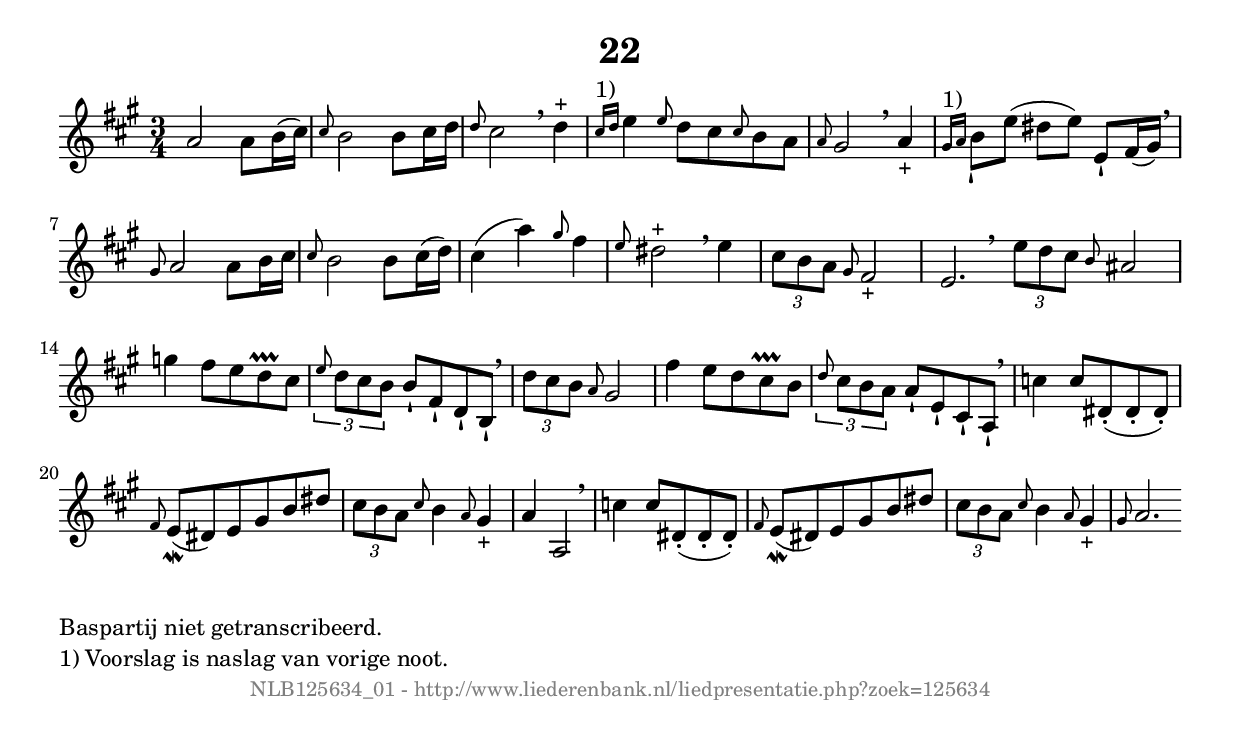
%
% produced by wce2krn 1.64 (7 June 2014)
%
\version"2.16"
#(append! paper-alist '(("long" . (cons (* 210 mm) (* 2000 mm)))))
#(set-default-paper-size "long")
sb = {\breathe}
mBreak = {\breathe }
bBreak = {\breathe }
x = {\once\override NoteHead #'style = #'cross }
gl=\glissando
itime={\override Staff.TimeSignature #'stencil = ##f }
ficta = {\once\set suggestAccidentals = ##t}
fine = {\once\override Score.RehearsalMark #'self-alignment-X = #1 \mark \markup {\italic{Fine}}}
dc = {\once\override Score.RehearsalMark #'self-alignment-X = #1 \mark \markup {\italic{D.C.}}}
dcf = {\once\override Score.RehearsalMark #'self-alignment-X = #1 \mark \markup {\italic{D.C. al Fine}}}
dcc = {\once\override Score.RehearsalMark #'self-alignment-X = #1 \mark \markup {\italic{D.C. al Coda}}}
ds = {\once\override Score.RehearsalMark #'self-alignment-X = #1 \mark \markup {\italic{D.S.}}}
dsf = {\once\override Score.RehearsalMark #'self-alignment-X = #1 \mark \markup {\italic{D.S. al Fine}}}
dsc = {\once\override Score.RehearsalMark #'self-alignment-X = #1 \mark \markup {\italic{D.S. al Coda}}}
pv = {\set Score.repeatCommands = #'((volta "1"))}
sv = {\set Score.repeatCommands = #'((volta "2"))}
tv = {\set Score.repeatCommands = #'((volta "3"))}
qv = {\set Score.repeatCommands = #'((volta "4"))}
xv = {\set Score.repeatCommands = #'((volta #f))}
\header{ tagline = ""
title = "22"
}
\score {{
\key a \major
\relative g'
{
\set melismaBusyProperties = #'()
\time 3/4
\tempo 4=120
\override Score.MetronomeMark #'transparent = ##t
\override Score.RehearsalMark #'break-visibility = #(vector #t #t #f)
a2 a8 b16( cis) \grace {cis8} b2 b8 cis16 d \grace {d8} cis2 \sb d4^"+" \grace {cis16[^"1)" d]} e4 \grace {e8} d8 cis \grace {cis} b a \grace {a} gis2 \sb a4_"+" \grace {gis16[^"1)" a]} b8_\staccatissimo e( dis e) e,_\staccatissimo fis16( gis) \mBreak \bar "|"
\grace {gis8} a2 a8 b16 cis \grace {cis8} b2 b8 cis16( d) cis4( a') \grace {gis8} fis4 \grace {e8} dis2^"+" \sb e4 \times 2/3 {cis8 b a} \grace {gis} fis2_"+" e2. \bar ":|:" \bBreak
\times 2/3 {e'8 d cis} \grace {b} ais2 g'4 fis8 e d^\prallprall cis \times 2/3 {\grace {e} d cis b} b_\staccatissimo fis_\staccatissimo d_\staccatissimo b_\staccatissimo \sb \times 2/3 {d' cis b} \grace {a} gis2 fis'4 e8 d cis^\prallprall b \times 2/3 {\grace {d} cis b a} a_\staccatissimo e_\staccatissimo cis_\staccatissimo a_\staccatissimo \mBreak \bar "|"
c'4 c8 dis,(_\staccato dis_\staccato dis)_\staccato \grace {fis} e8(_\mordent dis) e gis b dis \times 2/3 {cis b a} \grace {cis8} b4 \grace {a8} gis4_"+" a a,2 \mBreak \bar "|"
c'4 c8 dis,(_\staccato dis_\staccato dis)_\staccato \grace {fis} e8(_\mordent dis) e gis b dis \times 2/3 {cis b a} \grace {cis} b4 \grace {a8} gis4_"+" \grace {gis8} a2. \bar ":|:"
 }}
 \midi { }
 \layout {
            indent = 0.0\cm
}
}
\markup { \wordwrap-string #" 
Baspartij niet getranscribeerd.

1) Voorslag is naslag van vorige noot.
"}
\markup { \vspace #0 } \markup { \with-color #grey \fill-line { \center-column { \smaller "NLB125634_01 - http://www.liederenbank.nl/liedpresentatie.php?zoek=125634" } } }
